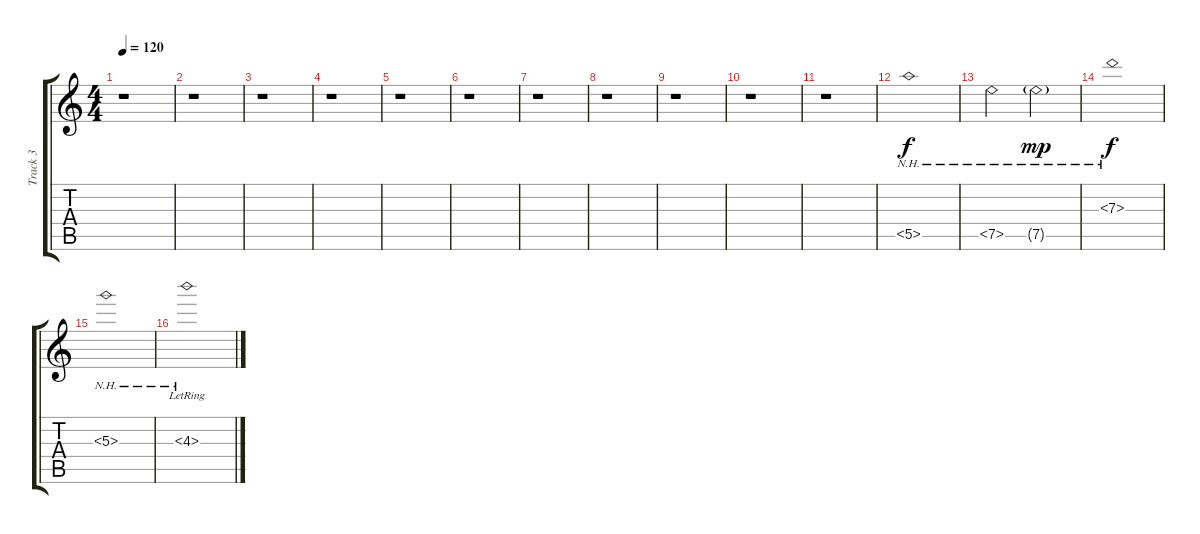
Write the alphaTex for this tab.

\track ("Track 3" "Track 3") {instrument distortionguitar}
\staff {score tabs}
\tuning (E4 B3 G3 D3 A2 E2) {hide}
\ts (4 4)
\tempo 120
\clef g2
\ks c
r.1{dy mp} |
r.1 |
r.1 |
r.1 |
r.1 |
r.1 |
r.1 |
r.1 |
r.1 |
r.1 |
r.1 |
5.5{nh}.1{dy f volume 4} |
7.5{nh}.2{volume 16} 7.5{nh g}.2{dy mp} |
7.3{nh}.1{dy f volume 7} |
5.3{nh}.1{volume 16} |
4.3{nh lr}.1
